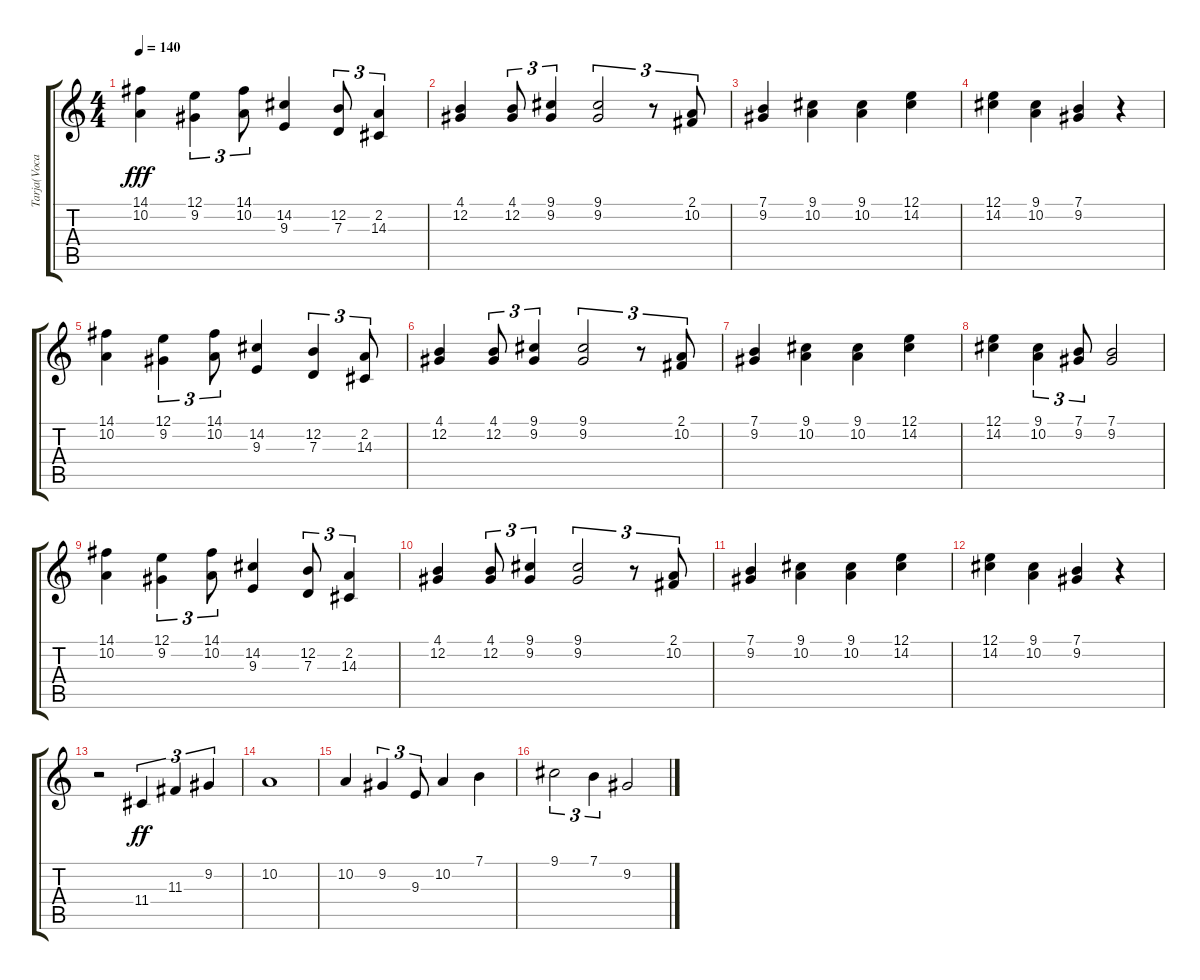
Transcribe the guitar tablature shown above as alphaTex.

\track ("Tarja(Vocals)" "Tarja(Voca") {instrument lead3calliope}
\staff {score tabs}
\tuning (E4 B3 G3 D3 A2 E2) {hide}
\ts (4 4)
\tempo 140
\clef g2
\ks c
(14.1 10.2).4{dy fff} (12.1 9.2).4{tu (3 2)} (14.1 10.2).8{tu (3 2)} (14.2 9.3).4 (12.2 7.3).8{tu (3 2)} (2.2 14.3).4{tu (3 2)} |
(4.1 12.2).4 (4.1 12.2).8{tu (3 2)} (9.1 9.2).4{tu (3 2)} (9.1 9.2).2{tu (3 2)} r.8{tu (3 2)} (2.1 10.2).8{tu (3 2)} |
(7.1 9.2).4 (9.1 10.2).4 (9.1 10.2).4 (12.1 14.2).4 |
(12.1 14.2).4 (9.1 10.2).4 (7.1 9.2).4 r.4 |
(14.1 10.2).4 (12.1 9.2).4{tu (3 2)} (14.1 10.2).8{tu (3 2)} (14.2 9.3).4 (12.2 7.3).4{tu (3 2)} (2.2 14.3).8{tu (3 2)} |
(4.1 12.2).4 (4.1 12.2).8{tu (3 2)} (9.1 9.2).4{tu (3 2)} (9.1 9.2).2{tu (3 2)} r.8{tu (3 2)} (2.1 10.2).8{tu (3 2)} |
(7.1 9.2).4 (9.1 10.2).4 (9.1 10.2).4 (12.1 14.2).4 |
(12.1 14.2).4 (9.1 10.2).4{tu (3 2)} (7.1 9.2).8{tu (3 2)} (7.1 9.2).2 |
(14.1 10.2).4 (12.1 9.2).4{tu (3 2)} (14.1 10.2).8{tu (3 2)} (14.2 9.3).4 (12.2 7.3).8{tu (3 2)} (2.2 14.3).4{tu (3 2)} |
(4.1 12.2).4 (4.1 12.2).8{tu (3 2)} (9.1 9.2).4{tu (3 2)} (9.1 9.2).2{tu (3 2)} r.8{tu (3 2)} (2.1 10.2).8{tu (3 2)} |
(7.1 9.2).4 (9.1 10.2).4 (9.1 10.2).4 (12.1 14.2).4 |
(12.1 14.2).4 (9.1 10.2).4 (7.1 9.2).4 r.4 |
r.2 11.4.4{tu (3 2) dy ff} 11.3.4{tu (3 2)} 9.2.4{tu (3 2)} |
10.2.1 |
10.2.4 9.2.4{tu (3 2)} 9.3.8{tu (3 2)} 10.2.4 7.1.4 |
9.1.2{tu (3 2)} 7.1.4{tu (3 2)} 9.2.2
